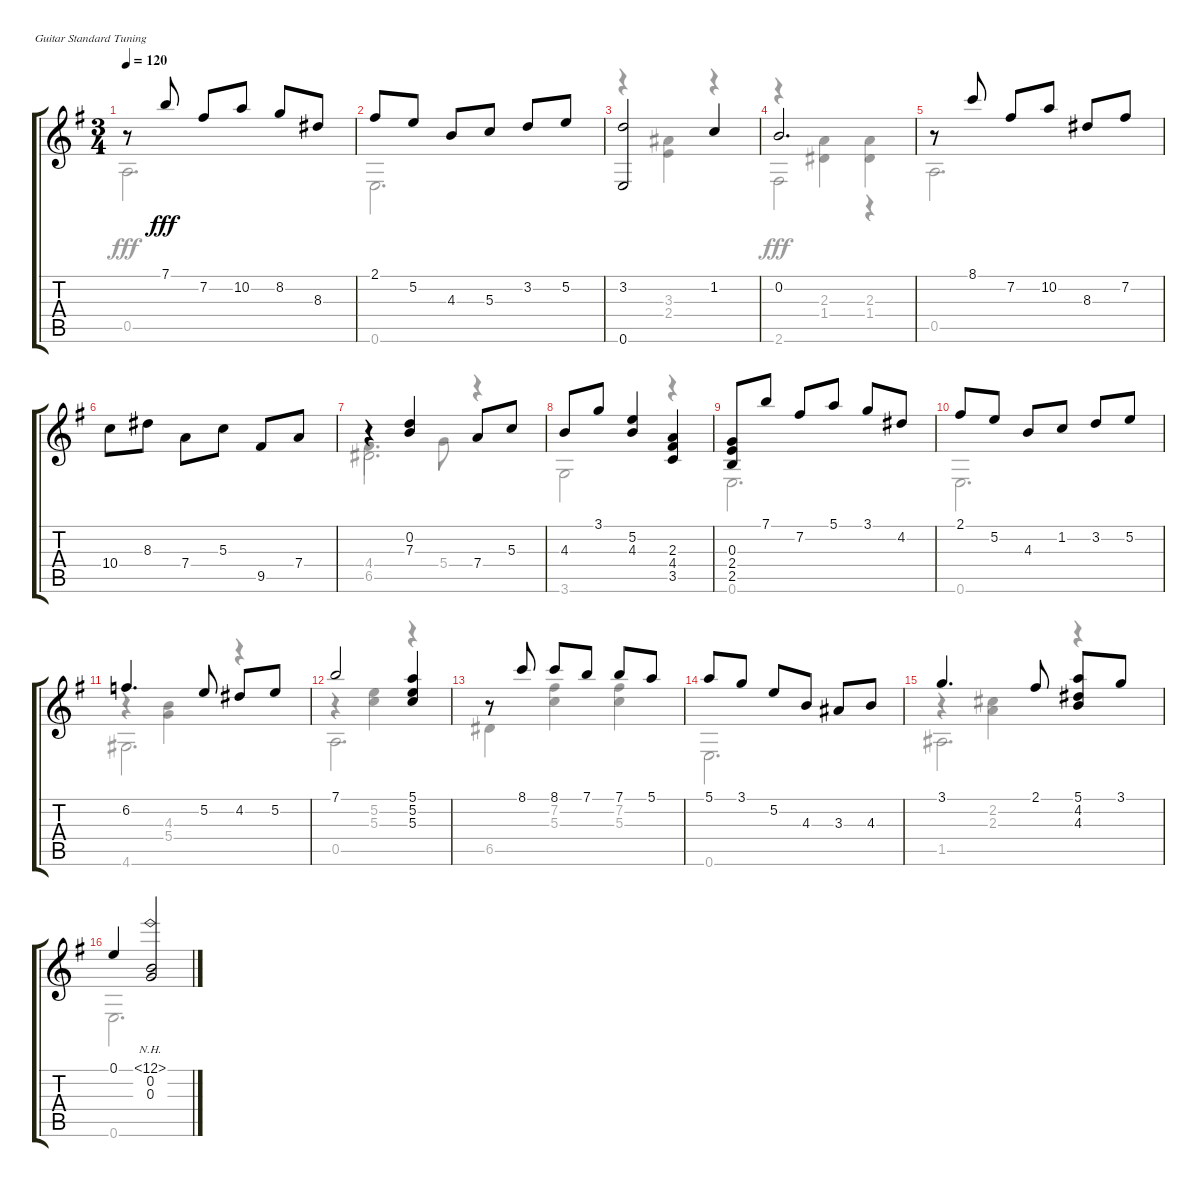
\bracketExtendMode groupsimilarinstruments
\firstSystemTrackNameOrientation horizontal
\otherSystemsTrackNameOrientation horizontal
\track "" {instrument acousticguitarnylon}
\staff {score tabs}
\tuning (E4 B3 G3 D3 A2 E2)
\voice
\ts (3 4)
\tempo 120
\clef g2
\ks g
r.8{dy fff} 7.1.8 7.2.8 10.2.8 8.2.8 8.3.8 |
2.1.8 5.2.8 4.3.8 5.3.8 3.2.8 5.2.8 |
(3.2 0.6).2 1.2.4 |
0.2.2{d} |
r.8 8.1.8 7.2.8 10.2.8 8.3.8 7.2.8 |
10.4.8 8.3.8 7.4.8 5.3.8 9.5.8 7.4.8 |
r.4 (0.2 7.3).4 7.4.8 5.3.8 |
4.3.8 3.1.8 (5.2 4.3).4 (2.3 4.4 3.5).4 |
(0.3 2.4 2.5).8 7.1.8 7.2.8 5.1.8 3.1.8 4.2.8 |
2.1.8 5.2.8 4.3.8 1.2.8 3.2.8 5.2.8 |
6.2.4{d} 5.2.8 4.2.8 5.2.8 |
7.1.2 (5.1 5.2 5.3).4 |
r.8 8.1.8 8.1.8 7.1.8 7.1.8 5.1.8 |
5.1.8 3.1.8 5.2.8 4.3.8 3.3.8 4.3.8 |
3.1.4{d} 2.1.8 (5.1 4.2 4.3).8 3.1.8 |
0.1.4 (0.1{nh} 0.2 0.3).2
\voice
\clef g2
\ottava regular
\simile none
\ks g
0.5.2{d dy fff} |
0.6.2{d} |
r.4 (3.3 2.4).4 r.4 |
r.4 (2.3 1.4).4 (2.3 1.4).4 |
0.5.2{d} |
|
4.4.4{d} 5.4.8 r.4 |
3.6.2 r.4 |
0.6.2{d} |
0.6.2{d} |
r.4 (4.3 5.4).4 r.4 |
r.4 (5.2 5.3).4 r.4 |
6.5.4 (7.2 5.3).4 (7.2 5.3).4 |
0.6.2{d} |
r.4 (2.2 2.3).4 r.4 |
0.6.2{d}
\voice
\clef g2
\ottava regular
\simile none
\ks g
|
|
|
2.6.2 r.4 |
|
|
6.5.2{d} |
|
|
|
4.6.2{d} |
0.5.2{d} |
|
|
1.5.2{d} |
